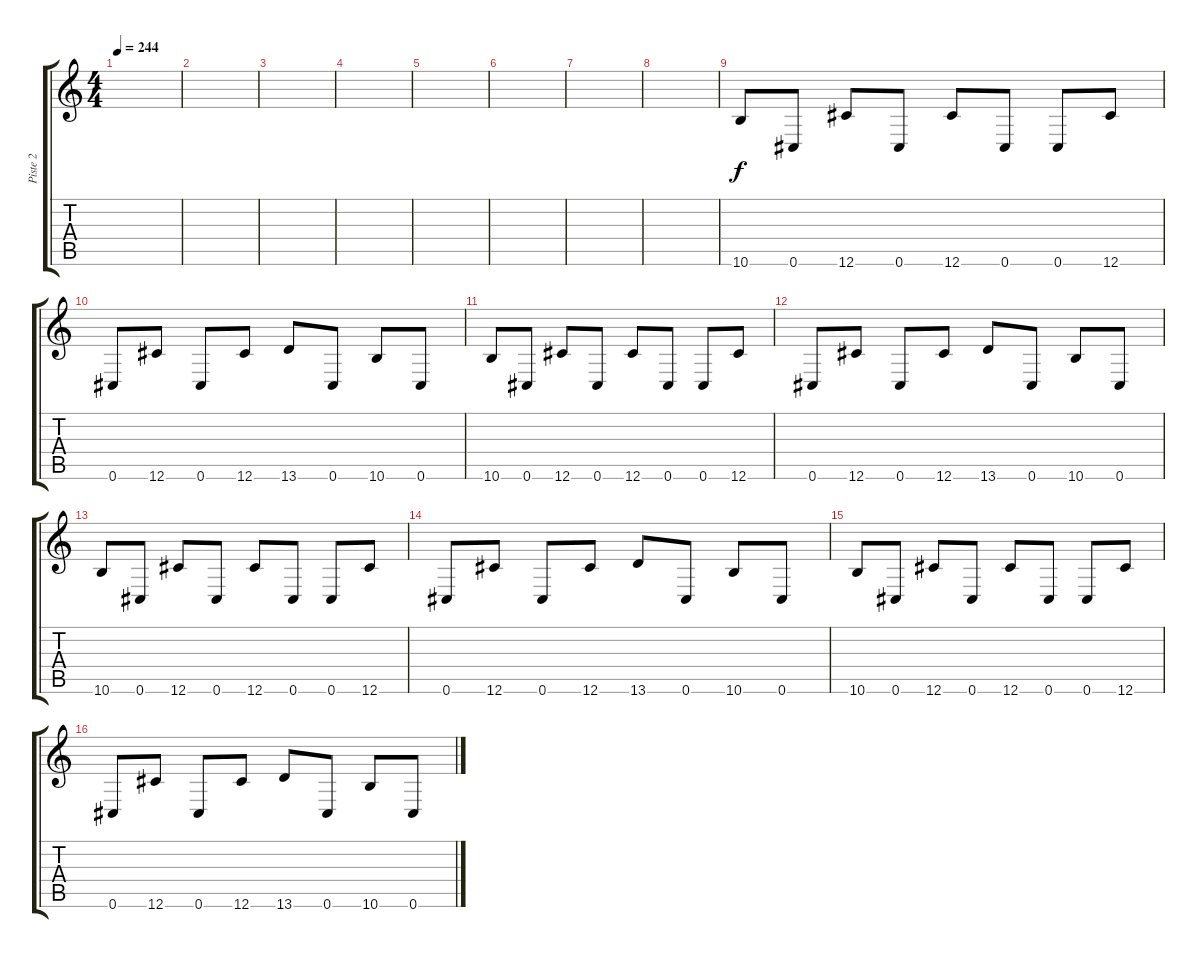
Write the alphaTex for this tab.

\track ("Piste 2" "Piste 2") {instrument distortionguitar}
\staff {score tabs}
\tuning (Eb4 Bb3 Gb3 Db3 Ab2 Db2) {hide}
\ts (4 4)
\tempo 244
\clef g2
\ks c
|
|
|
|
|
|
|
|
10.6.8 0.6.8 12.6.8 0.6.8 12.6.8 0.6.8 0.6.8 12.6.8 |
0.6.8 12.6.8 0.6.8 12.6.8 13.6.8 0.6.8 10.6.8 0.6.8 |
10.6.8 0.6.8 12.6.8 0.6.8 12.6.8 0.6.8 0.6.8 12.6.8 |
0.6.8 12.6.8 0.6.8 12.6.8 13.6.8 0.6.8 10.6.8 0.6.8 |
10.6.8 0.6.8 12.6.8 0.6.8 12.6.8 0.6.8 0.6.8 12.6.8 |
0.6.8 12.6.8 0.6.8 12.6.8 13.6.8 0.6.8 10.6.8 0.6.8 |
10.6.8 0.6.8 12.6.8 0.6.8 12.6.8 0.6.8 0.6.8 12.6.8 |
0.6.8 12.6.8 0.6.8 12.6.8 13.6.8 0.6.8 10.6.8 0.6.8
